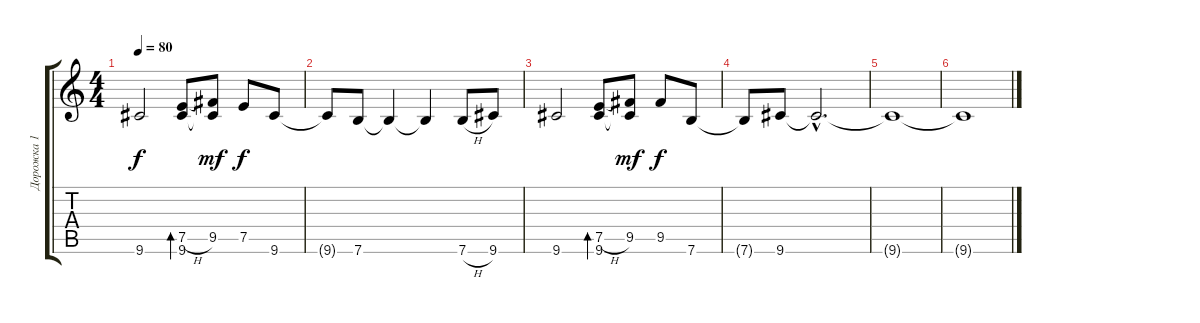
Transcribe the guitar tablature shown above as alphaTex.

\track ("Дорожка 1" "Дорожка 1") {instrument electricguitarjazz}
\staff {score tabs}
\tuning (E4 B3 G3 D3 A2 E2) {hide}
\ts (4 4)
\tempo 80
\clef g2
\ks c
9.6.2{dy f} (7.5{h} 9.6).8{bd 240} (9.5 9.6{t}).8{dy mf} 7.5.8{dy f} 9.6.8 |
9.6{t}.8 7.6.8 7.6{t}.4 7.6{t}.4 7.6{h}.8 9.6.8 |
9.6.2 (7.5{h} 9.6).8{bd 240} (9.5 9.6{t}).8{dy mf} 9.5.8{dy f} 7.6.8 |
7.6{t}.8 9.6.8 9.6{hac t}.2{d} |
9.6{t}.1 |
9.6{t}.1
